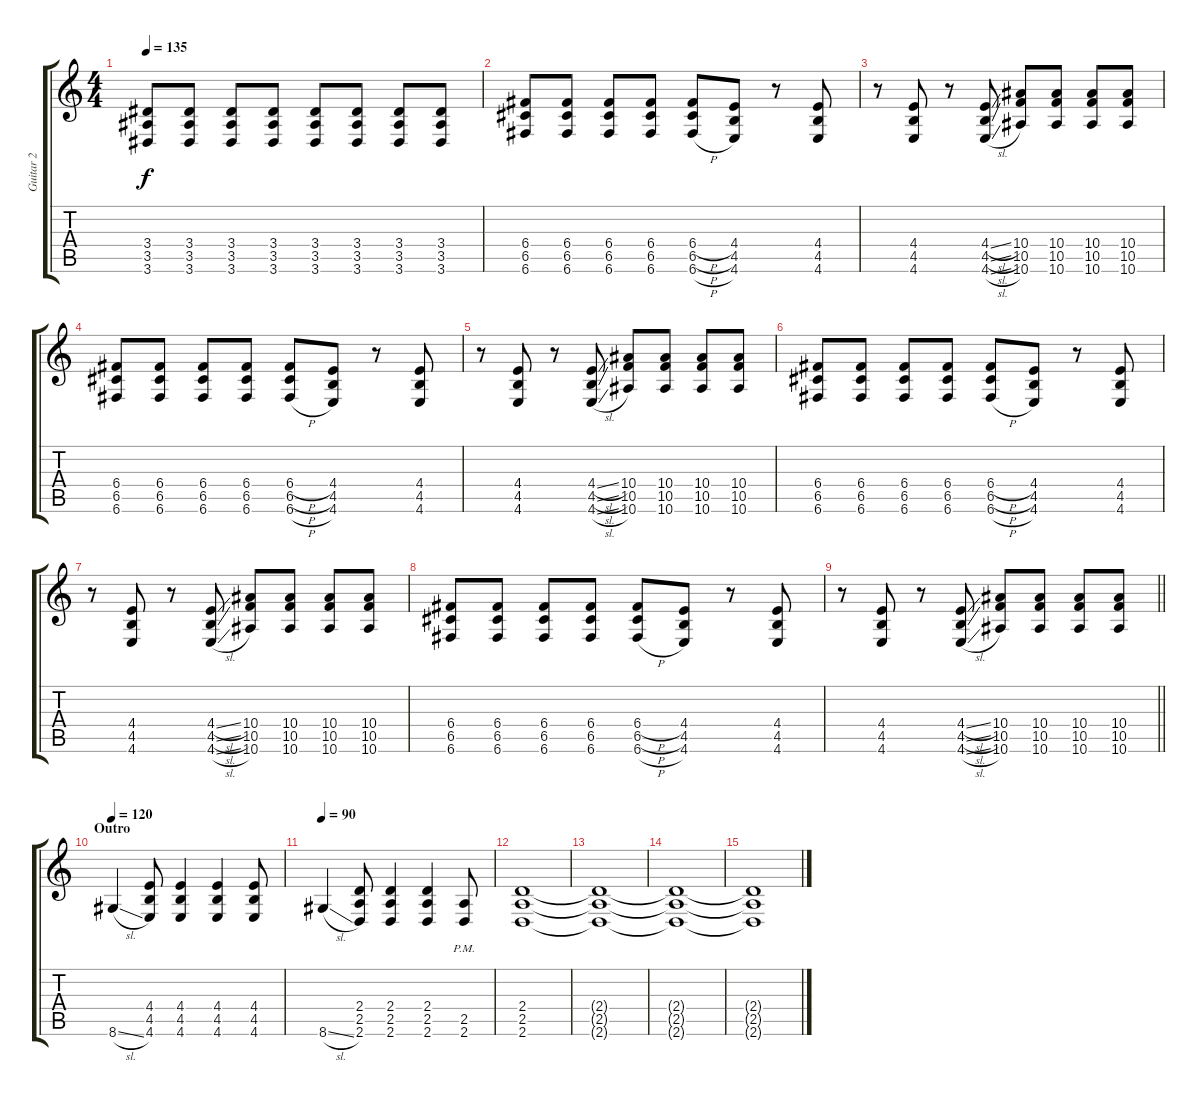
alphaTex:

\track ("Guitar 2" "Guitar 2") {instrument distortionguitar}
\staff {score tabs}
\tuning (D4 A3 F3 C3 G2 C2) {hide}
\ts (4 4)
\tempo 135
\clef g2
\ks c
(3.4 3.5 3.6).8{dy f} (3.4 3.5 3.6).8 (3.4 3.5 3.6).8 (3.4 3.5 3.6).8 (3.4 3.5 3.6).8 (3.4 3.5 3.6).8 (3.4 3.5 3.6).8 (3.4 3.5 3.6).8 |
(6.4 6.5 6.6).8 (6.4 6.5 6.6).8 (6.4 6.5 6.6).8 (6.4 6.5 6.6).8 (6.4{h} 6.5{h} 6.6{h}).8 (4.4 4.5 4.6).8 r.8 (4.4 4.5 4.6).8 |
r.8 (4.4 4.5 4.6).8 r.8 (4.4{sl} 4.5{sl} 4.6{sl}).8 (10.4 10.5 10.6).8 (10.4 10.5 10.6).8 (10.4 10.5 10.6).8 (10.4 10.5 10.6).8 |
(6.4 6.5 6.6).8 (6.4 6.5 6.6).8 (6.4 6.5 6.6).8 (6.4 6.5 6.6).8 (6.4{h} 6.5{h} 6.6{h}).8 (4.4 4.5 4.6).8 r.8 (4.4 4.5 4.6).8 |
r.8 (4.4 4.5 4.6).8 r.8 (4.4{sl} 4.5{sl} 4.6{sl}).8 (10.4 10.5 10.6).8 (10.4 10.5 10.6).8 (10.4 10.5 10.6).8 (10.4 10.5 10.6).8 |
(6.4 6.5 6.6).8 (6.4 6.5 6.6).8 (6.4 6.5 6.6).8 (6.4 6.5 6.6).8 (6.4{h} 6.5{h} 6.6{h}).8 (4.4 4.5 4.6).8 r.8 (4.4 4.5 4.6).8 |
r.8 (4.4 4.5 4.6).8 r.8 (4.4{sl} 4.5{sl} 4.6{sl}).8 (10.4 10.5 10.6).8 (10.4 10.5 10.6).8 (10.4 10.5 10.6).8 (10.4 10.5 10.6).8 |
(6.4 6.5 6.6).8 (6.4 6.5 6.6).8 (6.4 6.5 6.6).8 (6.4 6.5 6.6).8 (6.4{h} 6.5{h} 6.6{h}).8 (4.4 4.5 4.6).8 r.8 (4.4 4.5 4.6).8 |
\barLineRight lightlight
r.8 (4.4 4.5 4.6).8 r.8 (4.4{sl} 4.5{sl} 4.6{sl}).8 (10.4 10.5 10.6).8 (10.4 10.5 10.6).8 (10.4 10.5 10.6).8 (10.4 10.5 10.6).8 |
\section ("" "Outro")
\tempo 120
8.6{sl}.4 (4.4 4.5 4.6).8 (4.4 4.5 4.6).4 (4.4 4.5 4.6).4 (4.4 4.5 4.6).8 |
\tempo 90
8.6{sl}.4 (2.4 2.5 2.6).8 (2.4 2.5 2.6).4 (2.4 2.5 2.6).4 (2.5{pm} 2.6{pm}).8 |
(2.4 2.5 2.6).1 |
(2.4{t} 2.5{t} 2.6{t}).1 |
(2.4{t} 2.5{t} 2.6{t}).1 |
(2.4{t} 2.5{t} 2.6{t}).1
